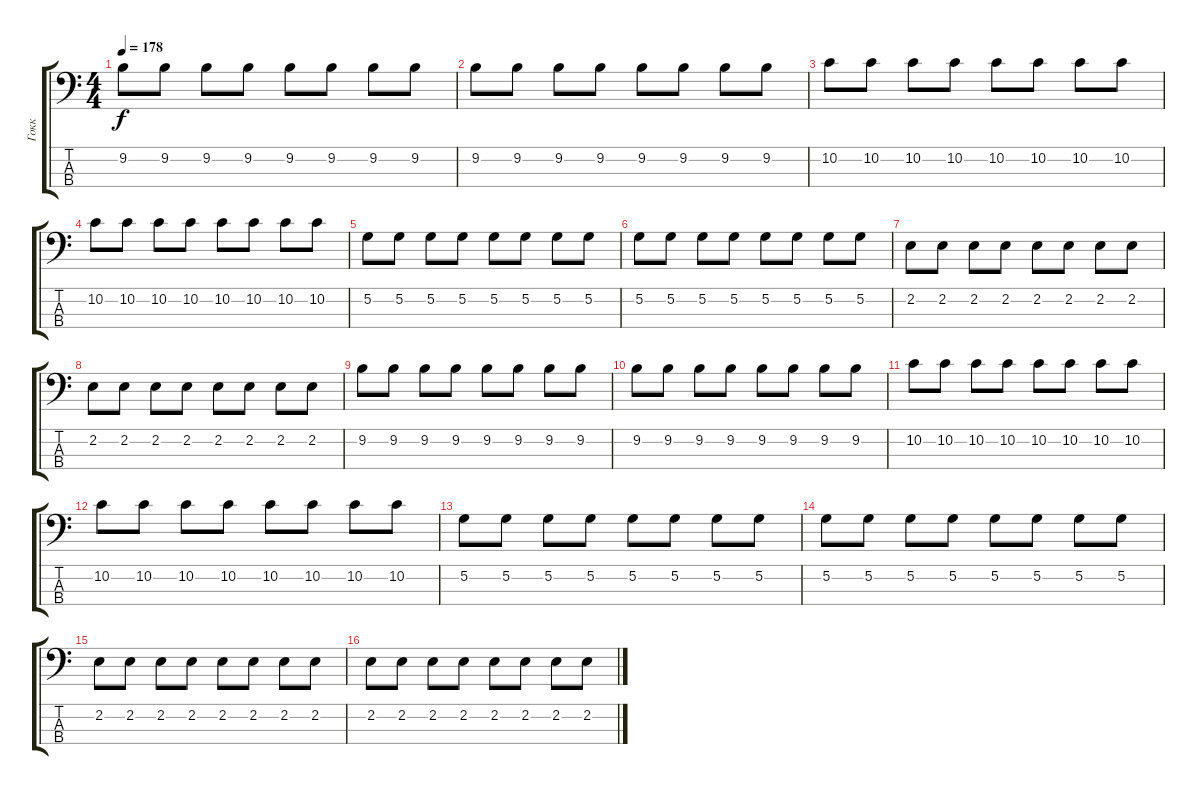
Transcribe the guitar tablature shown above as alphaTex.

\track ("Гокк" "Гокк") {instrument slapbass2}
\staff {score tabs}
\tuning (G2 D2 A1 E1) {hide}
\ts (4 4)
\tempo 178
\clef f4
\ks c
9.2.8{dy f} 9.2.8 9.2.8 9.2.8 9.2.8 9.2.8 9.2.8 9.2.8 |
9.2.8 9.2.8 9.2.8 9.2.8 9.2.8 9.2.8 9.2.8 9.2.8 |
10.2.8 10.2.8 10.2.8 10.2.8 10.2.8 10.2.8 10.2.8 10.2.8 |
10.2.8 10.2.8 10.2.8 10.2.8 10.2.8 10.2.8 10.2.8 10.2.8 |
5.2.8 5.2.8 5.2.8 5.2.8 5.2.8 5.2.8 5.2.8 5.2.8 |
5.2.8 5.2.8 5.2.8 5.2.8 5.2.8 5.2.8 5.2.8 5.2.8 |
2.2.8 2.2.8 2.2.8 2.2.8 2.2.8 2.2.8 2.2.8 2.2.8 |
2.2.8 2.2.8 2.2.8 2.2.8 2.2.8 2.2.8 2.2.8 2.2.8 |
9.2.8 9.2.8 9.2.8 9.2.8 9.2.8 9.2.8 9.2.8 9.2.8 |
9.2.8 9.2.8 9.2.8 9.2.8 9.2.8 9.2.8 9.2.8 9.2.8 |
10.2.8 10.2.8 10.2.8 10.2.8 10.2.8 10.2.8 10.2.8 10.2.8 |
10.2.8 10.2.8 10.2.8 10.2.8 10.2.8 10.2.8 10.2.8 10.2.8 |
5.2.8 5.2.8 5.2.8 5.2.8 5.2.8 5.2.8 5.2.8 5.2.8 |
5.2.8 5.2.8 5.2.8 5.2.8 5.2.8 5.2.8 5.2.8 5.2.8 |
2.2.8 2.2.8 2.2.8 2.2.8 2.2.8 2.2.8 2.2.8 2.2.8 |
2.2.8 2.2.8 2.2.8 2.2.8 2.2.8 2.2.8 2.2.8 2.2.8
